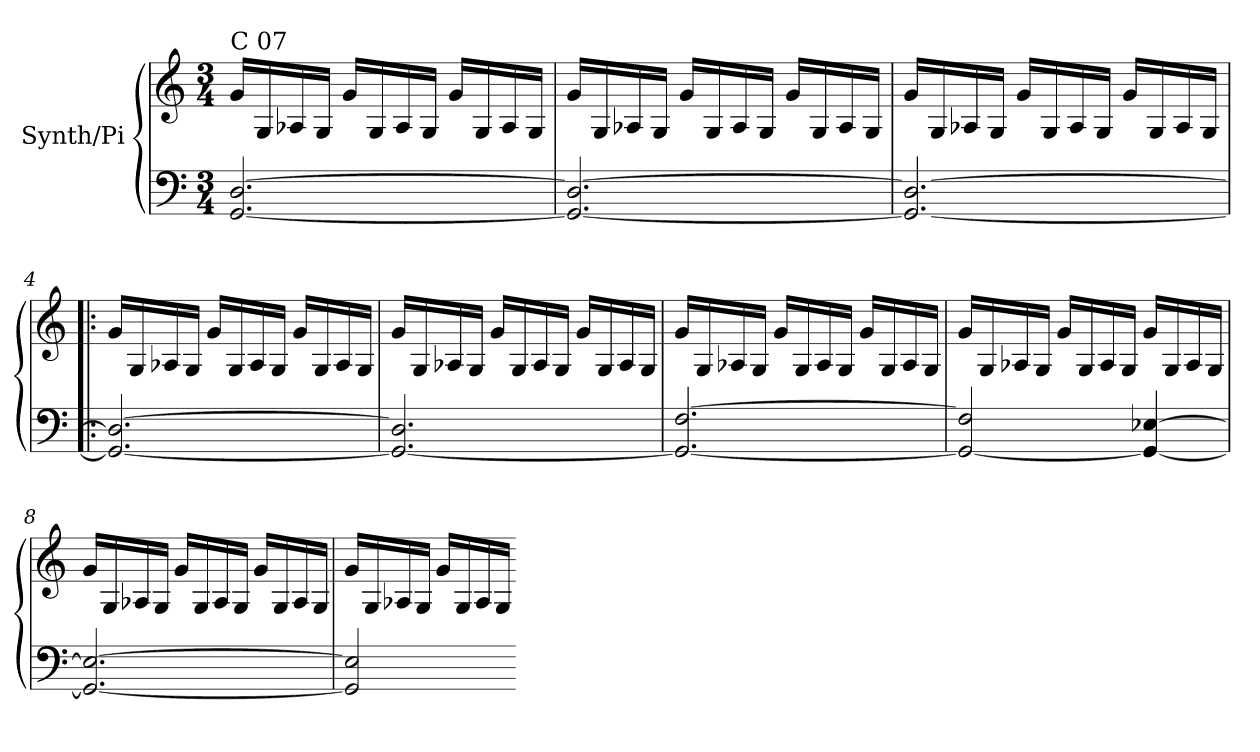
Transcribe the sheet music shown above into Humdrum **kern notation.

**kern	**kern
*part1	*part1
*staff2	*staff1
*I"Synth/Pi	*
*clefF4	*clefG2
*k[]	*k[]
*M3/4	*M3/4
=1	=1
!	!LO:TX:a:t=C 07
[2.GG/ [2.D/	16g/LL
.	16G/
.	16A-X/
.	16G/JJ
.	16g/LL
.	16G/
.	16A-/
.	16G/JJ
.	16g/LL
.	16G/
.	16A-/
.	16G/JJ
=2	=2
2.GG/_ 2.D/_	16g/LL
.	16G/
.	16A-X/
.	16G/JJ
.	16g/LL
.	16G/
.	16A-/
.	16G/JJ
.	16g/LL
.	16G/
.	16A-/
.	16G/JJ
=3	=3
2.GG/_ 2.D/_	16g/LL
.	16G/
.	16A-X/
.	16G/JJ
.	16g/LL
.	16G/
.	16A-/
.	16G/JJ
.	16g/LL
.	16G/
.	16A-/
.	16G/JJ
!!LO:LB:g=z
=4!|:	=4!|:
2.GG/_ 2.D/_	16g/LL
.	16G/
.	16A-X/
.	16G/JJ
.	16g/LL
.	16G/
.	16A-/
.	16G/JJ
.	16g/LL
.	16G/
.	16A-/
.	16G/JJ
=5	=5
2.GG/_ 2.D/]	16g/LL
.	16G/
.	16A-X/
.	16G/JJ
.	16g/LL
.	16G/
.	16A-/
.	16G/JJ
.	16g/LL
.	16G/
.	16A-/
.	16G/JJ
=6	=6
2.GG/_ [2.F/	16g/LL
.	16G/
.	16A-X/
.	16G/JJ
.	16g/LL
.	16G/
.	16A-/
.	16G/JJ
.	16g/LL
.	16G/
.	16A-/
.	16G/JJ
!!LO:LB:g=z
=7	=7
2GG/_ 2F/]	16g/LL
.	16G/
.	16A-X/
.	16G/JJ
.	16g/LL
.	16G/
.	16A-/
.	16G/JJ
4GG/_ [4E-X/	16g/LL
.	16G/
.	16A-/
.	16G/JJ
=8	=8
2.GG/_ 2.E-/_	16g/LL
.	16G/
.	16A-X/
.	16G/JJ
.	16g/LL
.	16G/
.	16A-/
.	16G/JJ
.	16g/LL
.	16G/
.	16A-/
.	16G/JJ
=9	=9
2GG/] 2E-/]	16g/LL
.	16G/
.	16A-X/
.	16G/JJ
.	16g/LL
.	16G/
.	16A-/
.	16G/JJ
=-	=-
*-	*-
